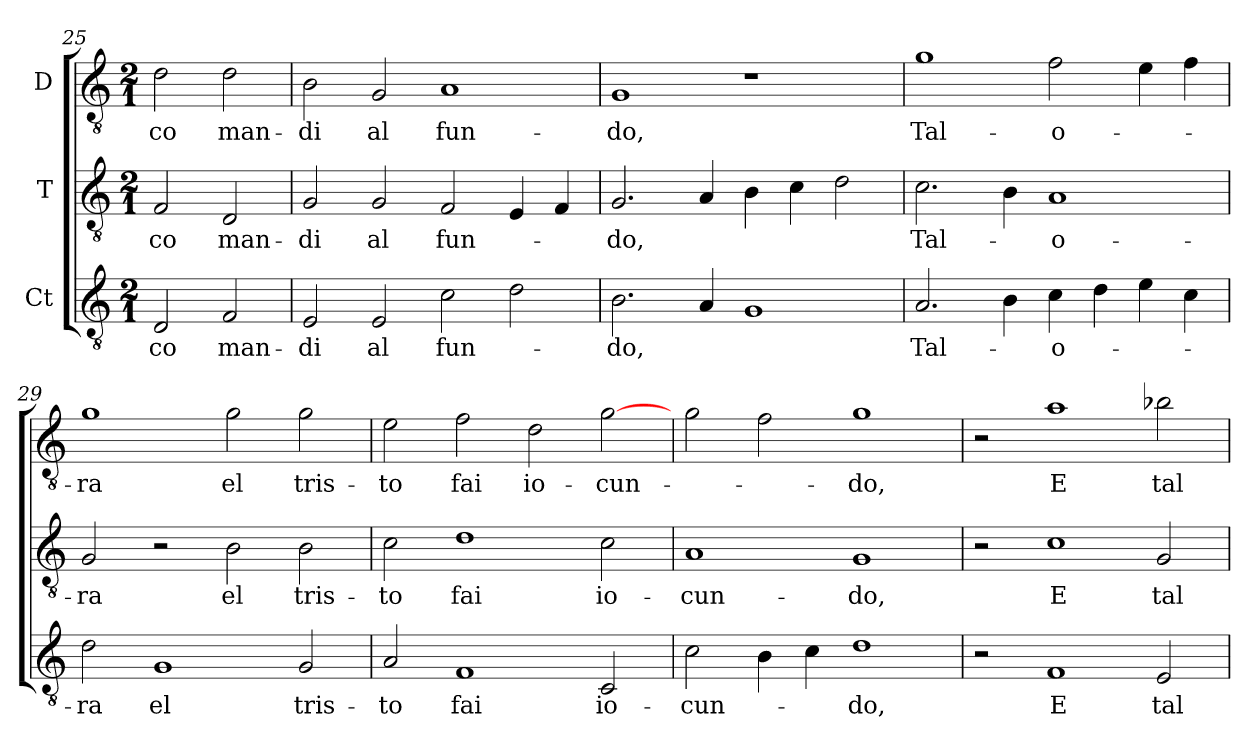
**kern	**text	**kern	**text	**kern	**text
*part3	*part3	*part2	*part2	*part1	*part1
*staff3	*staff3	*staff2	*staff2	*staff1	*staff1
*I"Ct	*	*I"T	*	*I"D	*
*clefGv2	*	*clefGv2	*	*clefGv2	*
*ITrd7c12	*	*ITrd7c12	*	*ITrd7c12	*
*k[]	*	*k[]	*	*k[]	*
*C:	*	*C:	*	*C:	*
*M2/1	*	*M2/1	*	*M2/1	*
=25	=25	=25	=25	=25	=25
!	!LO:LY:b:color=#000000	!	!	!	!
!	!	!	!LO:LY:b:color=#000000	!	!
!	!	!	!	!	!LO:LY:b:color=#000000
2DDi/	-co	2FFi/	-co	2Di\	-co
!	!LO:LY:b:color=#000000	!	!	!	!
!	!	!	!LO:LY:b:color=#000000	!	!
!	!	!	!	!	!LO:LY:b:color=#000000
2FFi/	man-	2DDi/	man-	2Di\	man-
=26	=26	=26	=26	=26	=26
!	!LO:LY:b:color=#000000	!	!	!	!
!	!	!	!LO:LY:b:color=#000000	!	!
!	!	!	!	!	!LO:LY:b:color=#000000
2EEi/	-di	2GGi/	-di	2BBi\	-di
!	!LO:LY:b:color=#000000	!	!	!	!
!	!	!	!LO:LY:b:color=#000000	!	!
!	!	!	!	!	!LO:LY:b:color=#000000
2EEi/	al	2GGi/	al	2GGi/	al
!	!LO:LY:b:color=#000000	!	!	!	!
!	!	!	!LO:LY:b:color=#000000	!	!
!	!	!	!	!	!LO:LY:b:color=#000000
2Ci\	fun-	2FFi/	fun-	1AAi/	fun-
2Di\	.	4EEi/	.	.	.
.	.	4FFi/	.	.	.
=27	=27	=27	=27	=27	=27
!	!LO:LY:b:color=#000000	!	!	!	!
!	!	!	!LO:LY:b:color=#000000	!	!
!	!	!	!	!	!LO:LY:b:color=#000000
2.BBi\	-do,	2.GGi/	-do,	1GGi/	-do,
4AAi/	.	4AAi/	.	.	.
1GGi/	.	4BBi\	.	1r	.
.	.	4Ci\	.	.	.
.	.	2Di\	.	.	.
=28	=28	=28	=28	=28	=28
!	!LO:LY:b:color=#000000	!	!	!	!
!	!	!	!LO:LY:b:color=#000000	!	!
!	!	!	!	!	!LO:LY:b:color=#000000
2.AAi/	Tal-	2.Ci\	Tal-	1Gi\	Tal-
4BBi\	.	4BBi\	.	.	.
!	!LO:LY:b:color=#000000	!	!	!	!
!	!	!	!LO:LY:b:color=#000000	!	!
!	!	!	!	!	!LO:LY:b:color=#000000
4Ci\	-o-	1AAi/	-o-	2Fi\	-o-
4Di\	.	.	.	.	.
4Ei\	.	.	.	4Ei\	.
4Ci\	.	.	.	4Fi\	.
=29	=29	=29	=29	=29	=29
!	!LO:LY:b:color=#000000	!	!	!	!
!	!	!	!LO:LY:b:color=#000000	!	!
!	!	!	!	!	!LO:LY:b:color=#000000
2Di\	-ra	2GGi/	-ra	1Gi\	-ra
!	!LO:LY:b:color=#000000	!	!	!	!
1GGi/	el	2r	.	.	.
!	!	!	!LO:LY:b:color=#000000	!	!
!	!	!	!	!	!LO:LY:b:color=#000000
.	.	2BBi\	el	2Gi\	el
!	!LO:LY:b:color=#000000	!	!	!	!
!	!	!	!LO:LY:b:color=#000000	!	!
!	!	!	!	!	!LO:LY:b:color=#000000
2GGi/	tris-	2BBi\	tris-	2Gi\	tris-
!!LO:PB:g=z
=30	=30	=30	=30	=30	=30
!	!LO:LY:b:color=#000000	!	!	!	!
!	!	!	!LO:LY:b:color=#000000	!	!
!	!	!	!	!	!LO:LY:b:color=#000000
2AAi/	-to	2Ci\	-to	2Ei\	-to
!	!LO:LY:b:color=#000000	!	!	!	!
!	!	!	!LO:LY:b:color=#000000	!	!
!	!	!	!	!	!LO:LY:b:color=#000000
1FFi/	fai	1Di\	fai	2Fi\	fai
!	!	!	!	!	!LO:LY:b:color=#000000
.	.	.	.	2Di\	io-
!	!LO:LY:b:color=#000000	!	!	!	!
!	!	!	!LO:LY:b:color=#000000	!	!
!	!	!	!	!	!LO:LY:b:color=#000000
2CCi/	io-	2Ci\	io-	[2Gi\	-cun-
=31	=31	=31	=31	=31	=31
!	!LO:LY:b:color=#000000	!	!	!	!
!	!	!	!LO:LY:b:color=#000000	!	!
2Ci\	-cun-	1AAi/	-cun-	2Gi\	.
4BBi\	.	.	.	2Fi\	.
4Ci\	.	.	.	.	.
!	!LO:LY:b:color=#000000	!	!	!	!
!	!	!	!LO:LY:b:color=#000000	!	!
!	!	!	!	!	!LO:LY:b:color=#000000
1Di\	-do,	1GGi/	-do,	1Gi\	-do,
=32	=32	=32	=32	=32	=32
2r	.	2r	.	2r	.
!	!LO:LY:b:color=#000000	!	!	!	!
!	!	!	!LO:LY:b:color=#000000	!	!
!	!	!	!	!	!LO:LY:b:color=#000000
1FFi/	E	1Ci\	E	1Ai\	E
!	!LO:LY:b:color=#000000	!	!	!	!
!	!	!	!LO:LY:b:color=#000000	!	!
!	!	!	!	!	!LO:LY:b:color=#000000
2EEi/	tal	2GGi/	tal	2B-Xi\	tal
=	=	=	=	=	=
*-	*-	*-	*-	*-	*-
